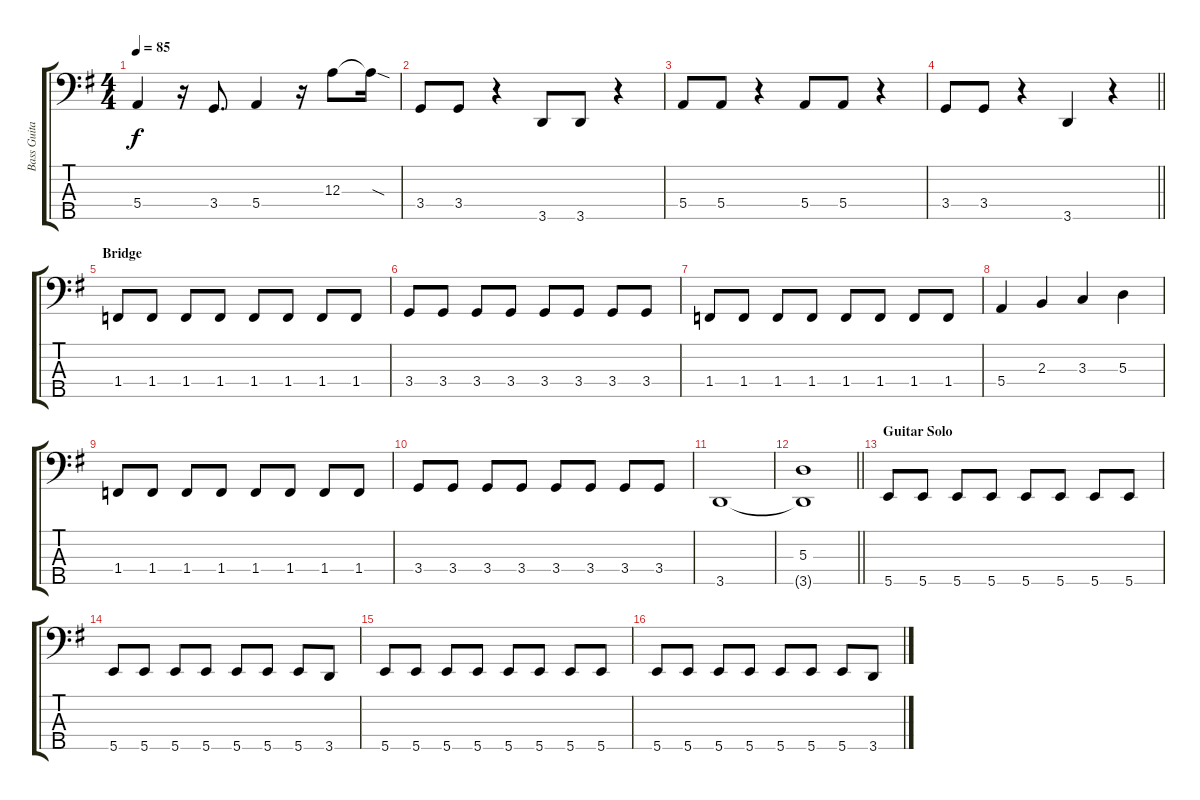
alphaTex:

\track ("Bass Guitar" "Bass Guita") {instrument electricbassfinger}
\staff {score tabs}
\tuning (G2 D2 A1 E1 B0) {hide}
\ts (4 4)
\tempo 85
\clef f4
\ks g
5.4.4{dy f} r.16 3.4.8{d} 5.4.4 r.16 12.3.8 12.3{sod t}.16 |
3.4.8 3.4.8 r.4 3.5.8 3.5.8 r.4 |
5.4.8 5.4.8 r.4 5.4.8 5.4.8 r.4 |
\barLineRight lightlight
3.4.8 3.4.8 r.4 3.5.4 r.4 |
\section ("" "Bridge")
1.4.8 1.4.8 1.4.8 1.4.8 1.4.8 1.4.8 1.4.8 1.4.8 |
3.4.8 3.4.8 3.4.8 3.4.8 3.4.8 3.4.8 3.4.8 3.4.8 |
1.4.8 1.4.8 1.4.8 1.4.8 1.4.8 1.4.8 1.4.8 1.4.8 |
5.4.4 2.3.4 3.3.4 5.3.4 |
1.4.8 1.4.8 1.4.8 1.4.8 1.4.8 1.4.8 1.4.8 1.4.8 |
3.4.8 3.4.8 3.4.8 3.4.8 3.4.8 3.4.8 3.4.8 3.4.8 |
3.5.1 |
\barLineRight lightlight
(5.3 3.5{t}).1 |
\section ("" "Guitar Solo")
5.5.8 5.5.8 5.5.8 5.5.8 5.5.8 5.5.8 5.5.8 5.5.8 |
5.5.8 5.5.8 5.5.8 5.5.8 5.5.8 5.5.8 5.5.8 3.5.8 |
5.5.8 5.5.8 5.5.8 5.5.8 5.5.8 5.5.8 5.5.8 5.5.8 |
5.5.8 5.5.8 5.5.8 5.5.8 5.5.8 5.5.8 5.5.8 3.5.8
